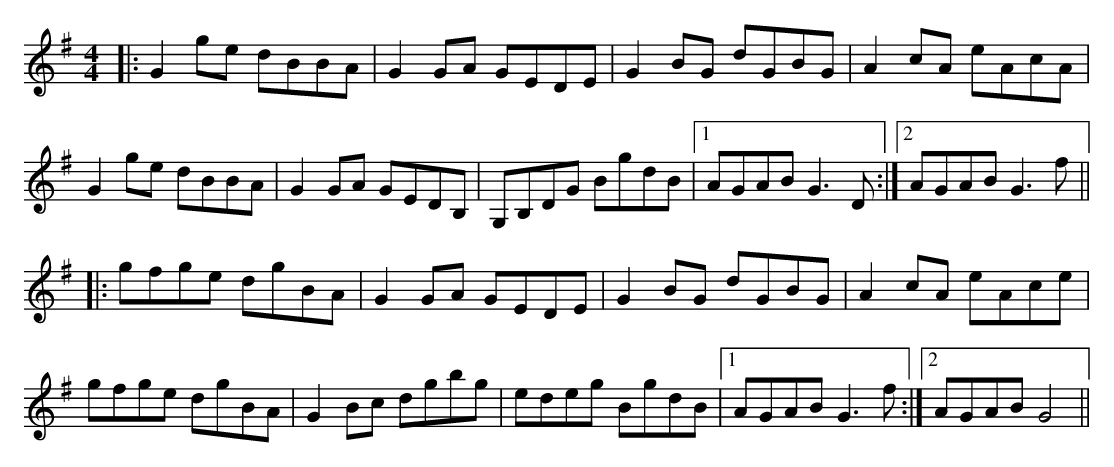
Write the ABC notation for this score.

X:1
M:4/4
K:G
|:G2 ge dBBA|G2 GA GEDE|G2 BG dGBG|A2 cA eAcA|
G2 ge dBBA|G2 GA GEDB,|G,B,DG BgdB|1 AGAB G3 D:|2 AGAB G3 f||
|:gfge dgBA|G2 GA GEDE|G2 BG dGBG|A2 cA eAce|
gfge dgBA|G2 Bc dgbg|edeg BgdB|1 AGAB G3 f:|2 AGAB G4||
